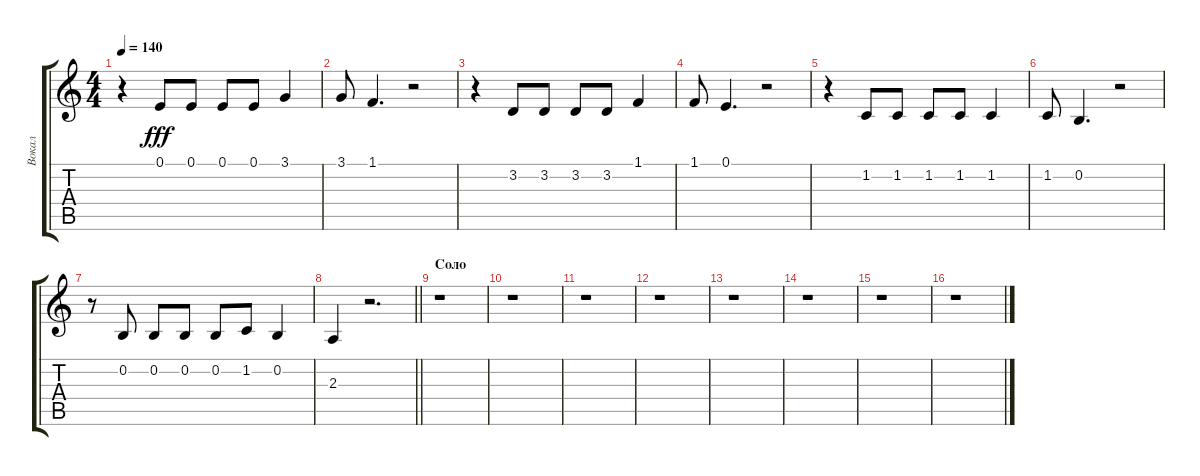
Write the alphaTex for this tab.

\track ("Вокал" "Вокал") {instrument tenorsax}
\staff {score tabs}
\tuning (E4 B3 G3 D3 A2 E2) {hide}
\ts (4 4)
\tempo 140
\clef g2
\ks c
r.4{dy fff} 0.1.8 0.1.8 0.1.8 0.1.8 3.1.4 |
3.1.8 1.1.4{d} r.2 |
r.4 3.2.8 3.2.8 3.2.8 3.2.8 1.1.4 |
1.1.8 0.1.4{d} r.2 |
r.4 1.2.8 1.2.8 1.2.8 1.2.8 1.2.4 |
1.2.8 0.2.4{d} r.2 |
r.8 0.2.8 0.2.8 0.2.8 0.2.8 1.2.8 0.2.4 |
\barLineRight lightlight
2.3.4 r.2{d} |
\section ("" "Соло")
r.1 |
r.1 |
r.1 |
r.1 |
r.1 |
r.1 |
r.1 |
r.1
